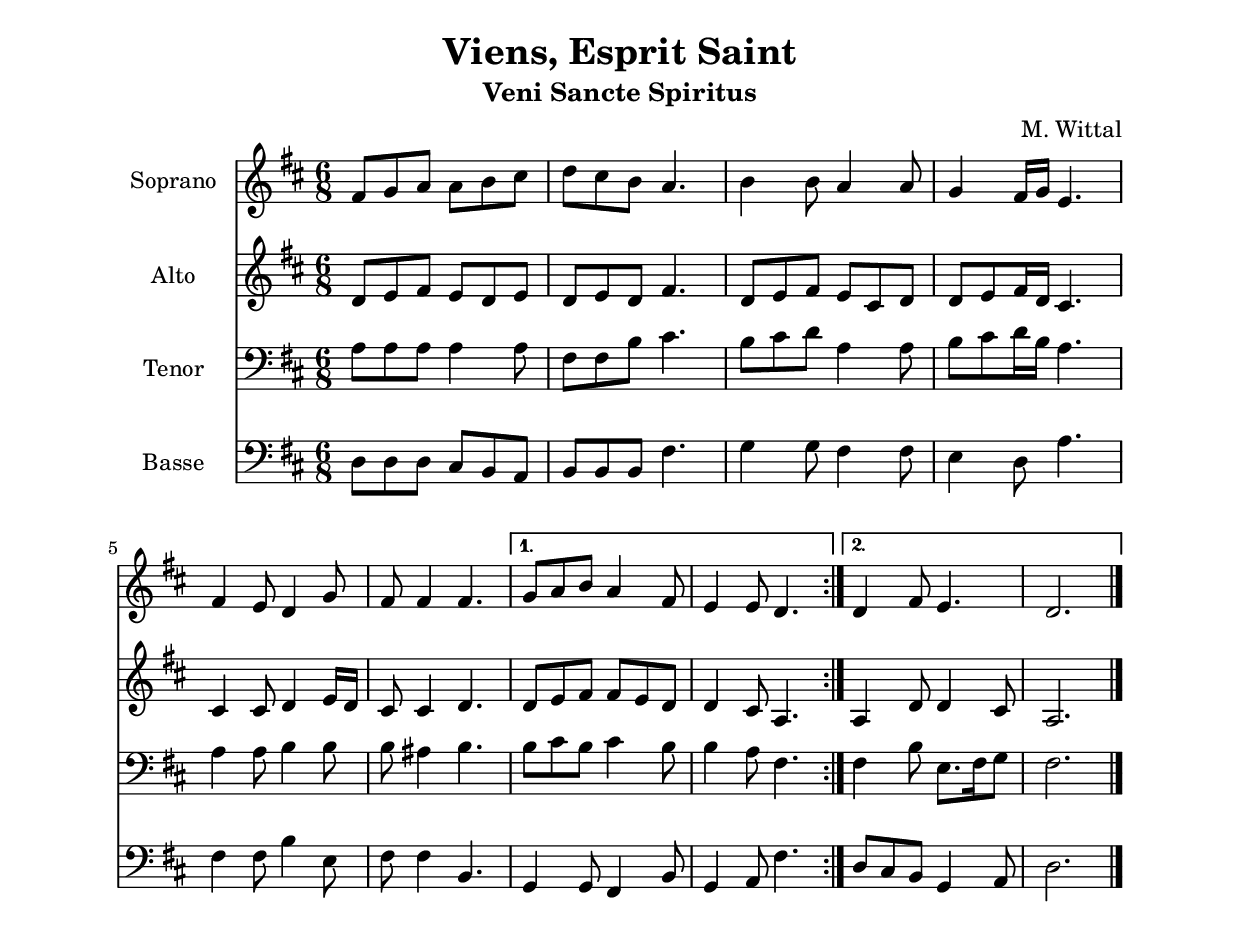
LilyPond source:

\version "2.22.1"
\language "italiano"

\header {
  title = "Viens, Esprit Saint"
  subtitle = "Veni Sancte Spiritus"
  composer = "M. Wittal"
}

global = {
  \key si \minor
  \time 6/8
}

sopranoChorus = \relative do' {
    \global
    \repeat volta 2
    {
      fad8 sol la la si dod
      re8 dod si la4.
      si4 si8 la4 la8
      sol4 fad16 sol mi4.
      fad4 mi8 re4 sol8
      fad8 fad4 fad4.
    }
    \alternative{
      {
        sol8 la si la4 fad8
        mi4 mi8 re4.
      }
      {
        re4 fad8 mi4.
        re2.
      }
    }
    
    \bar "|."
  }
  
altoChorus = \relative do' {
    \global
    re8 mi fad mi re mi
    re8 mi re fad4.
    re8 mi fad mi dod re
    re8 mi fad16 re dod4.
    dod4 dod8 re4 mi16 re
    dod8 dod4 re4.
    
    re8 mi fad fad mi re
    re4 dod8 la4.
    
    la4 re8 re4 dod8
    la2.
  }
  
tenorChorus = \relative do' {
    \global
    la8 la la la4 la8
    fad8 fad si dod4.
    si8 dod re la4 la8
    si8 dod re16 si la4.
    la4 la8 si4 si8
    si8 lad4 si4.
    
    si8 dod si dod4 si8
    si4 la8 fad4.
    
    fad4 si8 mi,8. fad16 sol8
    fad2.
  }
  
bassChorus = 
  \relative do {
    \global
    re8 re re dod si la
    si8 si si fad'4.
    sol4 sol8 fad4 fad8
    mi4 re8 la'4.
    fad4 fad8 si4 mi,8
    fad8 fad4 si,4.
    
    sol4 sol8 fad4 si8
    sol4 la8 fad'4.
    
    re8 dod si sol4 la8
    re2.
  }

%----------------------------------------------------------------

%stemOff = \hide Staff.Stem
%stemOn = \undo \stemOff

%globalC = {
%  \key sol \minor
%  \cadenzaOn
%}

%solisteVerse =
%  \relative do'' {
%    \globalC
%    \stemOff do\breve sol1 \stemOn la4 \bar "||"
%    \stemOff sib\breve fa1 \stemOn sol4 \bar "||"
%    \stemOff sol\breve \stemOn fad4 sol la
%    \bar "|."
%  }

%sopranoVerse =
%  \relative do'' {
%    \globalC
%    \stemOff do\breve ~ do1 \stemOn la4 \bar "||"
%    \stemOff sib\breve ~ sib1 \stemOn sol4 ~ \bar "||"
%    \stemOff sol\breve ~ \stemOn sol2 fad4
%  }

%altoVerse =
%  \relative do' {
%    \globalC
%    \stemOff mib\breve ~ mib1 \stemOn do4 \bar "||"
%    \stemOff re\breve ~ re1 \stemOn sib4 \bar "||"
%    \stemOff do\breve ~ \stemOn do2 re4
%  }

%tenorVerse = 
%  \relative do' {
%    \globalC
%    \stemOff sol\breve ~ sol1 \stemOn la4 \bar "||"
%    \stemOff fa\breve ~ fa1 \stemOn sol4 ~ \bar "||"
%    \stemOff sol\breve ~ \stemOn sol2 la4
%  }

%bassVerse =
%  \relative do {
%    \globalC
%    \stemOff do\breve ~ do1 \stemOn fa4 \bar "||"
%    \stemOff sib,\breve ~ sib1 \stemOn mib4 ~ \bar "||"
%    \stemOff mib\breve ~ \stemOn mib2 re4
%  }

\include "../../../utilities.ly"

\book{
  \paper {
    left-margin = 20\mm
    right-margin = 20\mm
    top-margin = 20\mm
    bottom-margin = 20\mm
  }
  
  \score {
    <<
      \new Staff \with { instrumentName = "Soprano" midiInstrument = "choir aahs" } { \sopranoChorus }
      \new Staff \with { instrumentName = "Alto" midiInstrument = "choir aahs" } { \altoChorus }
      \new Staff \with { instrumentName = "Tenor" midiInstrument = "choir aahs" } { \clef bass \tenorChorus }
      \new Staff \with { instrumentName = "Basse" midiInstrument = "choir aahs" } { \clef bass \bassChorus }
    >>
    \layout { 
      indent = 2\cm
      \override BreathingSign.text = \markup { \musicglyph "comma" }
    }
    \midi {
      \tempo 4=80
    }
  }
}
